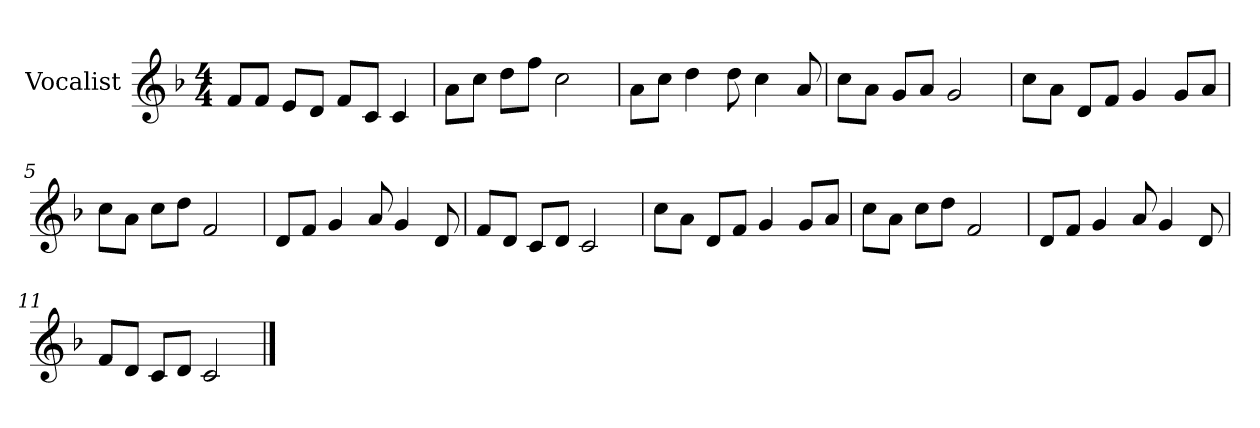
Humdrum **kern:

**kern
*part1
*staff1
*I"Vocalist
*k[b-]
*F:
*M4/4
=
8fL
8fJ
8eL
8dJ
8fL
8cJ
4c
=1
8aL
8ccJ
8ddL
8ffJ
2cc
=2
8aL
8ccJ
4dd
8dd
4cc
8a
=3
8ccL
8aJ
8gL
8aJ
2g
=4
8ccL
8aJ
8dL
8fJ
4g
8gL
8aJ
=5
8ccL
8aJ
8ccL
8ddJ
2f
=6
8dL
8fJ
4g
8a
4g
8d
=7
8fL
8dJ
8cL
8dJ
2c
=8
8ccL
8aJ
8dL
8fJ
4g
8gL
8aJ
=9
8ccL
8aJ
8ccL
8ddJ
2f
=10
8dL
8fJ
4g
8a
4g
8d
=11
8fL
8dJ
8cL
8dJ
2c
==
*-
